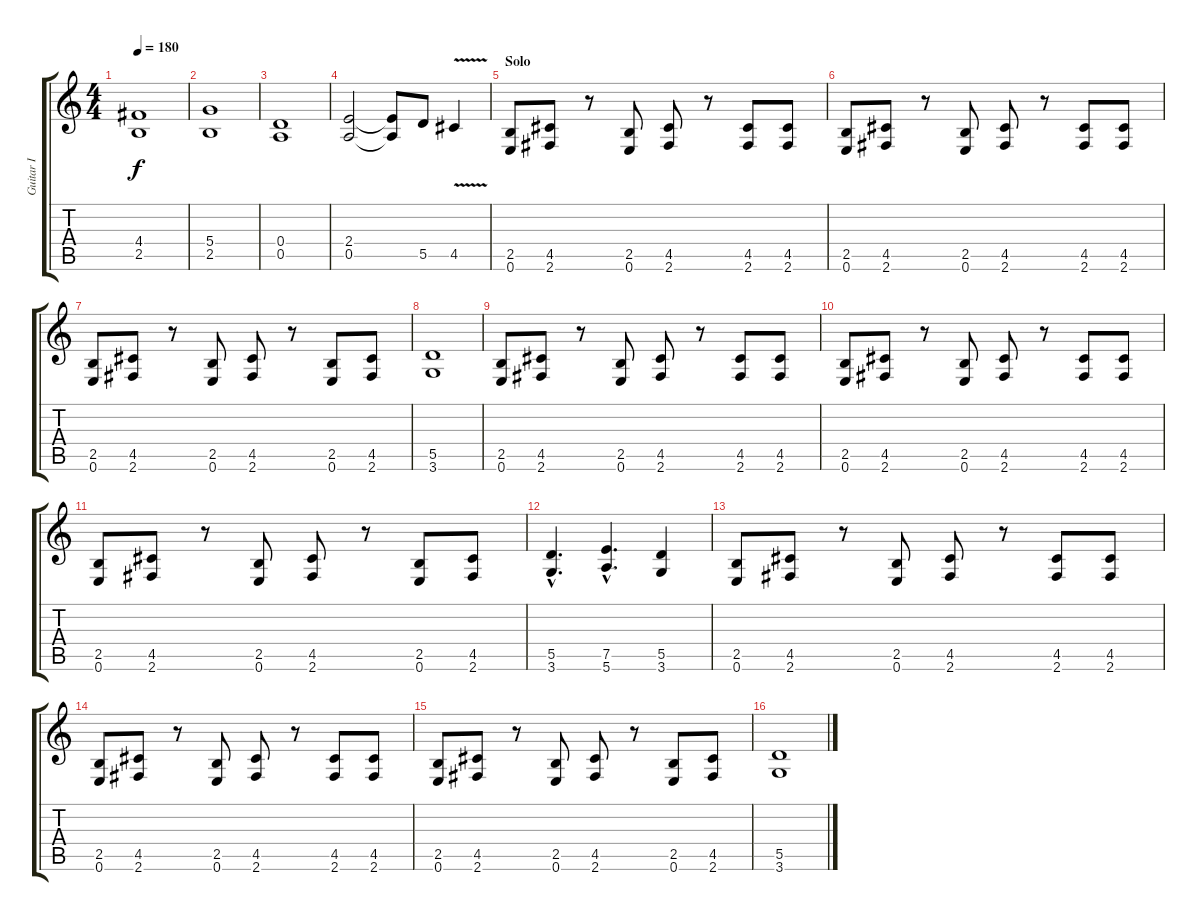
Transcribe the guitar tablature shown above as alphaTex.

\track ("Guitar I" "Guitar I") {instrument distortionguitar}
\staff {score tabs}
\tuning (E4 B3 G3 D3 A2 E2) {hide}
\ts (4 4)
\tempo 180
\clef g2
\ks c
(4.4 2.5).1{dy f} |
(5.4 2.5).1 |
(0.4 0.5).1 |
(2.4 0.5).2 (2.4{t} 0.5{t}).8 5.5.8 4.5{v}.4 |
\section ("" "Solo")
(2.5 0.6).8 (4.5 2.6).8 r.8 (2.5 0.6).8 (4.5 2.6).8 r.8 (4.5 2.6).8 (4.5 2.6).8 |
(2.5 0.6).8 (4.5 2.6).8 r.8 (2.5 0.6).8 (4.5 2.6).8 r.8 (4.5 2.6).8 (4.5 2.6).8 |
(2.5 0.6).8 (4.5 2.6).8 r.8 (2.5 0.6).8 (4.5 2.6).8 r.8 (2.5 0.6).8 (4.5 2.6).8 |
(5.5 3.6).1 |
(2.5 0.6).8 (4.5 2.6).8 r.8 (2.5 0.6).8 (4.5 2.6).8 r.8 (4.5 2.6).8 (4.5 2.6).8 |
(2.5 0.6).8 (4.5 2.6).8 r.8 (2.5 0.6).8 (4.5 2.6).8 r.8 (4.5 2.6).8 (4.5 2.6).8 |
(2.5 0.6).8 (4.5 2.6).8 r.8 (2.5 0.6).8 (4.5 2.6).8 r.8 (2.5 0.6).8 (4.5 2.6).8 |
(5.5{hac} 3.6{hac}).4{d} (7.5{hac} 5.6{hac}).4{d} (5.5 3.6).4 |
(2.5 0.6).8 (4.5 2.6).8 r.8 (2.5 0.6).8 (4.5 2.6).8 r.8 (4.5 2.6).8 (4.5 2.6).8 |
(2.5 0.6).8 (4.5 2.6).8 r.8 (2.5 0.6).8 (4.5 2.6).8 r.8 (4.5 2.6).8 (4.5 2.6).8 |
(2.5 0.6).8 (4.5 2.6).8 r.8 (2.5 0.6).8 (4.5 2.6).8 r.8 (2.5 0.6).8 (4.5 2.6).8 |
(5.5 3.6).1
